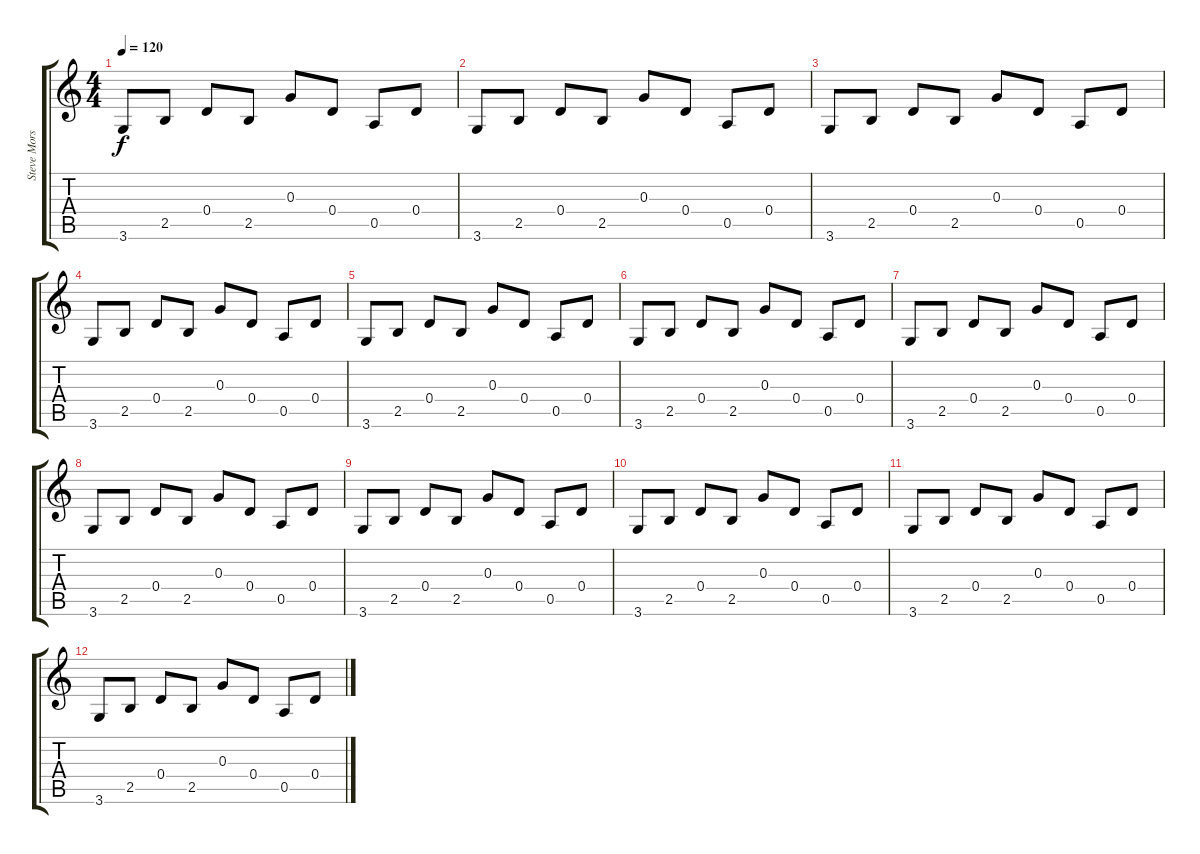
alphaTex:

\track ("Steve Morse" "Steve Mors") {instrument acousticguitarsteel}
\staff {score tabs}
\tuning (E4 B3 G3 D3 A2 E2) {hide}
\ts (4 4)
\tempo 120
\clef g2
\ks c
3.6.8{dy f} 2.5.8 0.4.8 2.5.8 0.3.8 0.4.8 0.5.8 0.4.8 |
3.6.8 2.5.8 0.4.8 2.5.8 0.3.8 0.4.8 0.5.8 0.4.8 |
3.6.8 2.5.8 0.4.8 2.5.8 0.3.8 0.4.8 0.5.8 0.4.8 |
3.6.8 2.5.8 0.4.8 2.5.8 0.3.8 0.4.8 0.5.8 0.4.8 |
3.6.8 2.5.8 0.4.8 2.5.8 0.3.8 0.4.8 0.5.8 0.4.8 |
3.6.8 2.5.8 0.4.8 2.5.8 0.3.8 0.4.8 0.5.8 0.4.8 |
3.6.8 2.5.8 0.4.8 2.5.8 0.3.8 0.4.8 0.5.8 0.4.8 |
3.6.8 2.5.8 0.4.8 2.5.8 0.3.8 0.4.8 0.5.8 0.4.8 |
3.6.8 2.5.8 0.4.8 2.5.8 0.3.8 0.4.8 0.5.8 0.4.8 |
3.6.8 2.5.8 0.4.8 2.5.8 0.3.8 0.4.8 0.5.8 0.4.8 |
3.6.8 2.5.8 0.4.8 2.5.8 0.3.8 0.4.8 0.5.8 0.4.8 |
3.6.8 2.5.8 0.4.8 2.5.8 0.3.8 0.4.8 0.5.8 0.4.8
